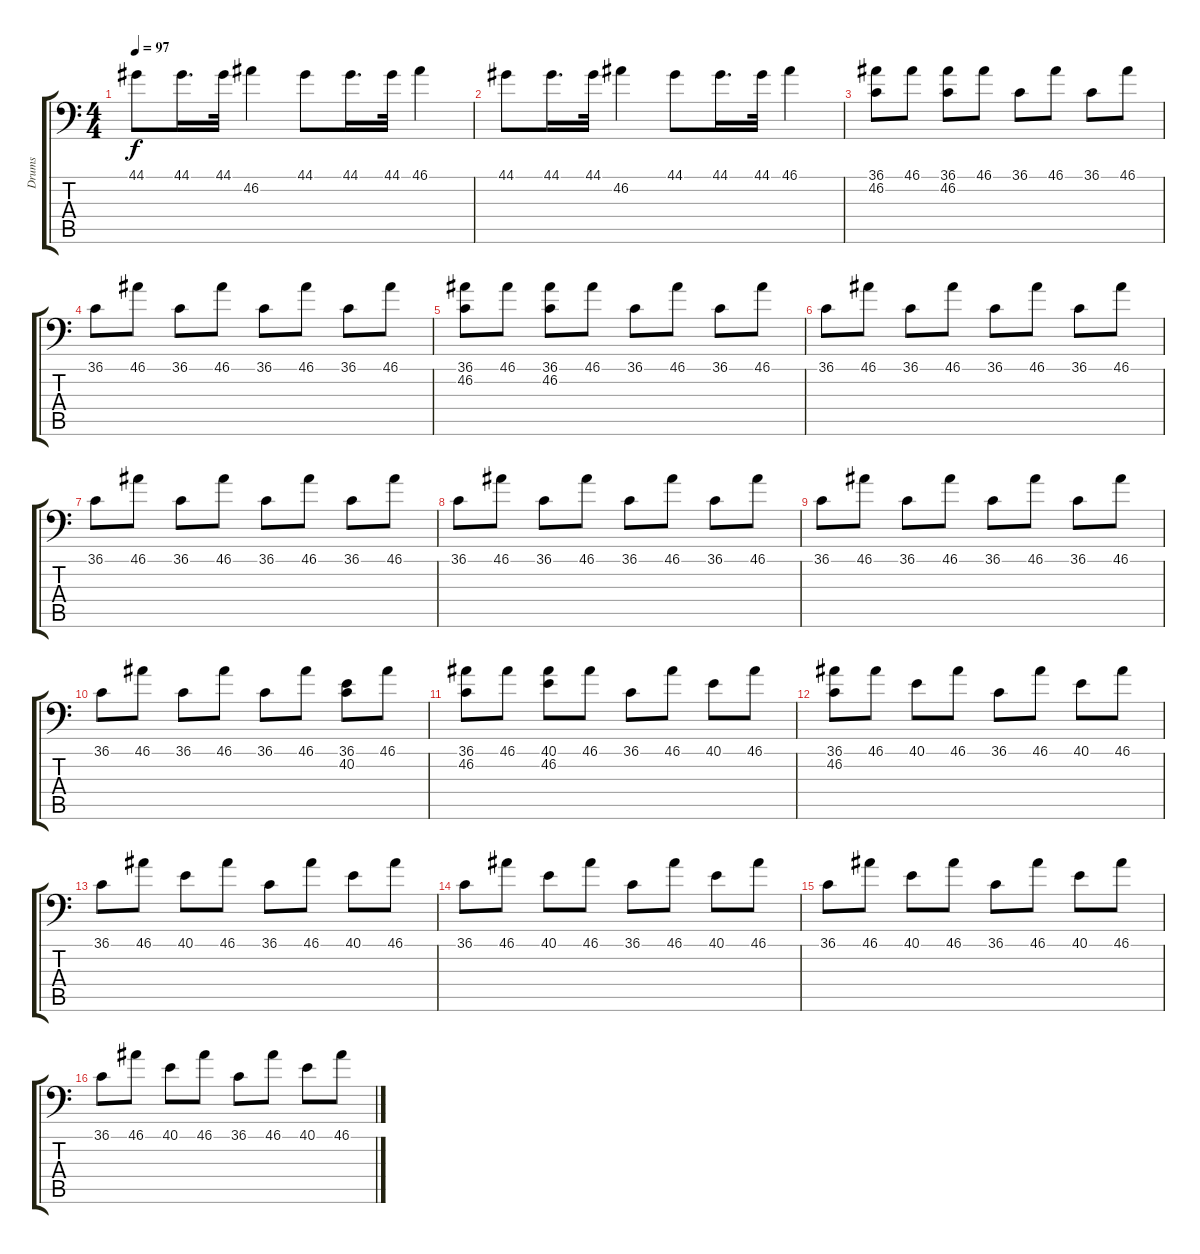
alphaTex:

\track ("Drums" "Drums") {instrument acousticgrandpiano}
\staff {score tabs}
\tuning (C-1 C-1 C-1 C-1 C-1 C-1) {hide}
\ts (4 4)
\tempo 97
\clef f4
\ks c
44.1.8{dy f} 44.1.16{d} 44.1.32 46.2.4 44.1.8 44.1.16{d} 44.1.32 46.1.4 |
44.1.8 44.1.16{d} 44.1.32 46.2.4 44.1.8 44.1.16{d} 44.1.32 46.1.4 |
(36.1 46.2).8 46.1.8 (36.1 46.2).8 46.1.8 36.1.8 46.1.8 36.1.8 46.1.8 |
36.1.8 46.1.8 36.1.8 46.1.8 36.1.8 46.1.8 36.1.8 46.1.8 |
(36.1 46.2).8 46.1.8 (36.1 46.2).8 46.1.8 36.1.8 46.1.8 36.1.8 46.1.8 |
36.1.8 46.1.8 36.1.8 46.1.8 36.1.8 46.1.8 36.1.8 46.1.8 |
36.1.8 46.1.8 36.1.8 46.1.8 36.1.8 46.1.8 36.1.8 46.1.8 |
36.1.8 46.1.8 36.1.8 46.1.8 36.1.8 46.1.8 36.1.8 46.1.8 |
36.1.8 46.1.8 36.1.8 46.1.8 36.1.8 46.1.8 36.1.8 46.1.8 |
36.1.8 46.1.8 36.1.8 46.1.8 36.1.8 46.1.8 (36.1 40.2).8 46.1.8 |
(36.1 46.2).8 46.1.8 (40.1 46.2).8 46.1.8 36.1.8 46.1.8 40.1.8 46.1.8 |
(36.1 46.2).8 46.1.8 40.1.8 46.1.8 36.1.8 46.1.8 40.1.8 46.1.8 |
36.1.8 46.1.8 40.1.8 46.1.8 36.1.8 46.1.8 40.1.8 46.1.8 |
36.1.8 46.1.8 40.1.8 46.1.8 36.1.8 46.1.8 40.1.8 46.1.8 |
36.1.8 46.1.8 40.1.8 46.1.8 36.1.8 46.1.8 40.1.8 46.1.8 |
36.1.8 46.1.8 40.1.8 46.1.8 36.1.8 46.1.8 40.1.8 46.1.8
